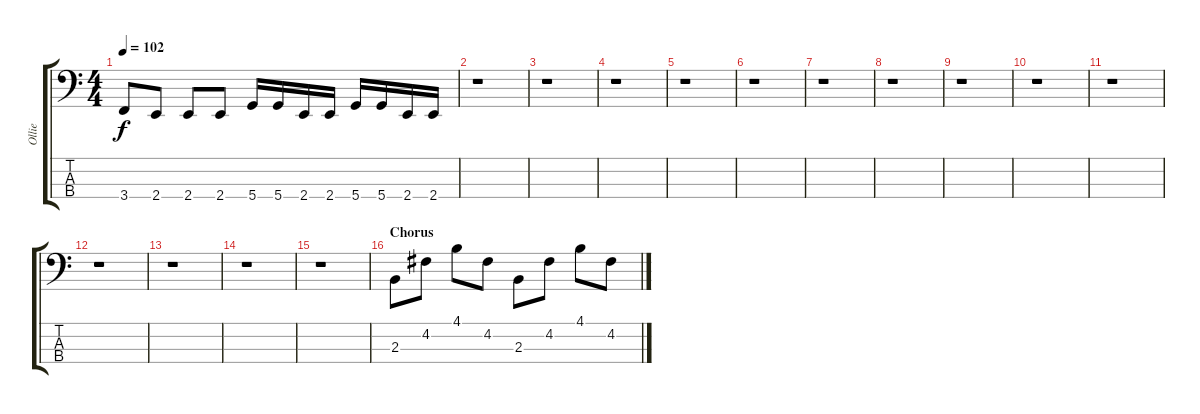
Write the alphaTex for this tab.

\track ("Ollie" "Ollie") {instrument electricbasspick}
\staff {score tabs}
\tuning (G2 D2 A1 D1) {hide}
\ts (4 4)
\tempo 102
\clef f4
\ks c
3.4.8{dy f} 2.4.8 2.4.8 2.4.8 5.4.16 5.4.16 2.4.16 2.4.16 5.4.16 5.4.16 2.4.16 2.4.16 |
r.1 |
r.1 |
r.1 |
r.1 |
r.1 |
r.1 |
r.1 |
r.1 |
r.1 |
r.1 |
r.1 |
r.1 |
r.1 |
r.1 |
\section ("" "Chorus")
2.3.8 4.2.8 4.1.8 4.2.8 2.3.8 4.2.8 4.1.8 4.2.8
